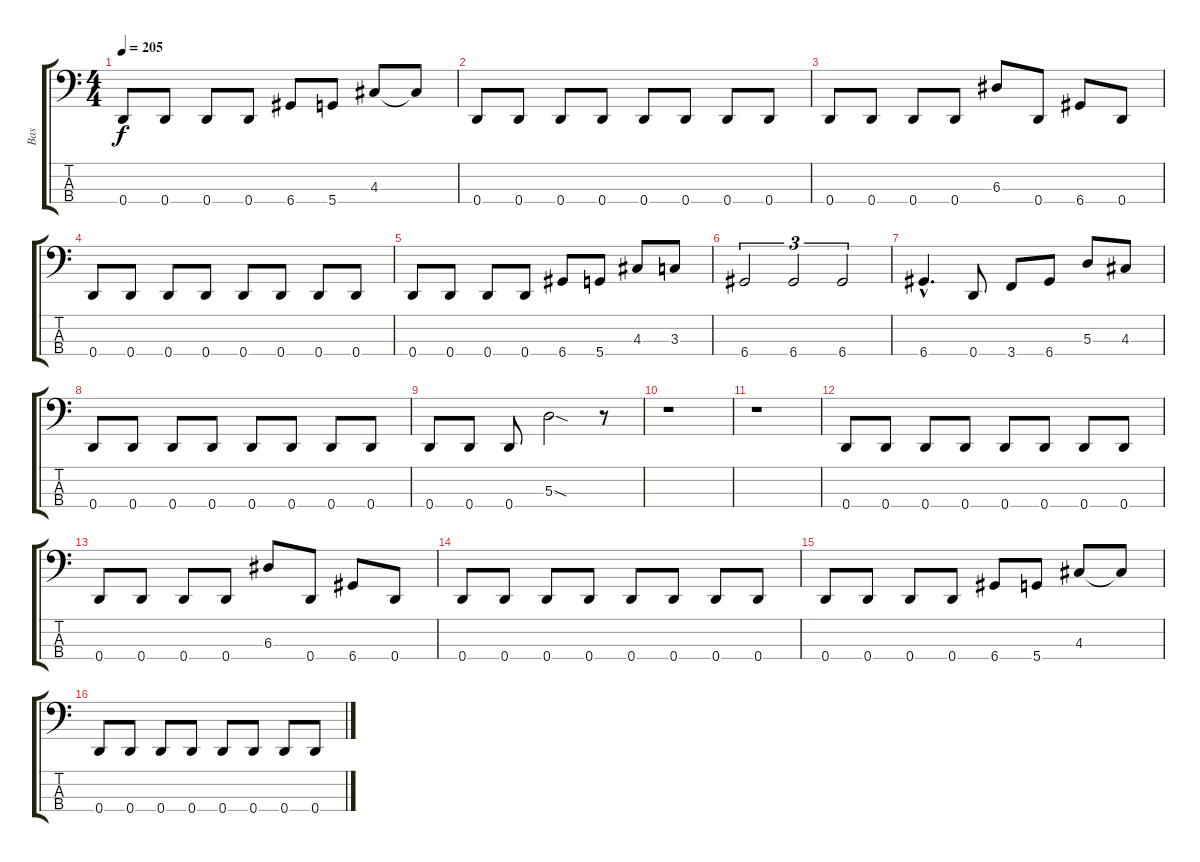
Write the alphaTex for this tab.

\track ("Bas" "Bas") {instrument electricbasspick}
\staff {score tabs}
\tuning (G2 D2 A1 D1) {hide}
\ts (4 4)
\tempo 205
\clef f4
\ks c
0.4.8{dy f} 0.4.8 0.4.8 0.4.8 6.4.8 5.4.8 4.3.8 4.3{t}.8 |
0.4.8 0.4.8 0.4.8 0.4.8 0.4.8 0.4.8 0.4.8 0.4.8 |
0.4.8 0.4.8 0.4.8 0.4.8 6.3.8 0.4.8 6.4.8 0.4.8 |
0.4.8 0.4.8 0.4.8 0.4.8 0.4.8 0.4.8 0.4.8 0.4.8 |
0.4.8 0.4.8 0.4.8 0.4.8 6.4.8 5.4.8 4.3.8 3.3.8 |
6.4.2{tu (3 2)} 6.4.2{tu (3 2)} 6.4.2{tu (3 2)} |
6.4{hac}.4{d} 0.4.8 3.4.8 6.4.8 5.3.8 4.3.8 |
0.4.8 0.4.8 0.4.8 0.4.8 0.4.8 0.4.8 0.4.8 0.4.8 |
0.4.8 0.4.8 0.4.8 5.3{sod}.2 r.8 |
r.1 |
r.1 |
0.4.8 0.4.8 0.4.8 0.4.8 0.4.8 0.4.8 0.4.8 0.4.8 |
0.4.8 0.4.8 0.4.8 0.4.8 6.3.8 0.4.8 6.4.8 0.4.8 |
0.4.8 0.4.8 0.4.8 0.4.8 0.4.8 0.4.8 0.4.8 0.4.8 |
0.4.8 0.4.8 0.4.8 0.4.8 6.4.8 5.4.8 4.3.8 4.3{t}.8 |
0.4.8 0.4.8 0.4.8 0.4.8 0.4.8 0.4.8 0.4.8 0.4.8
